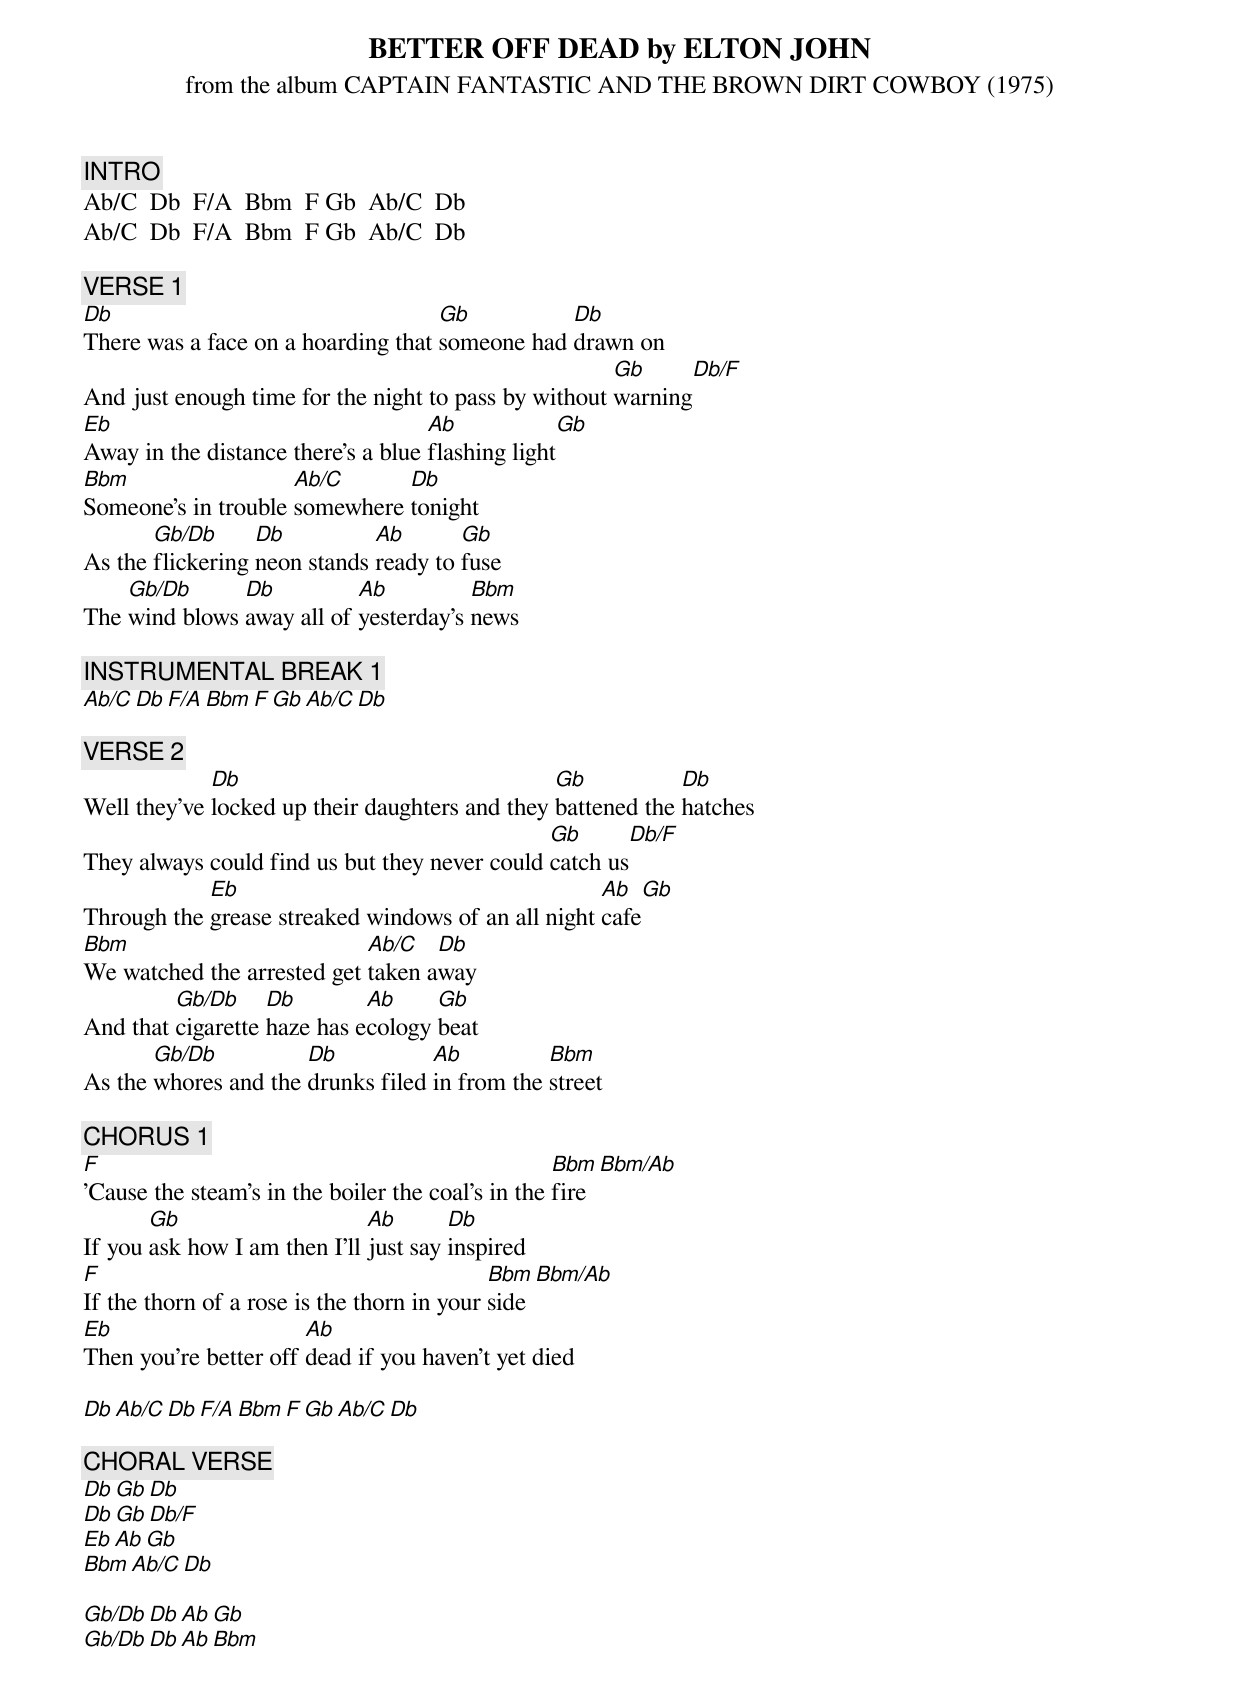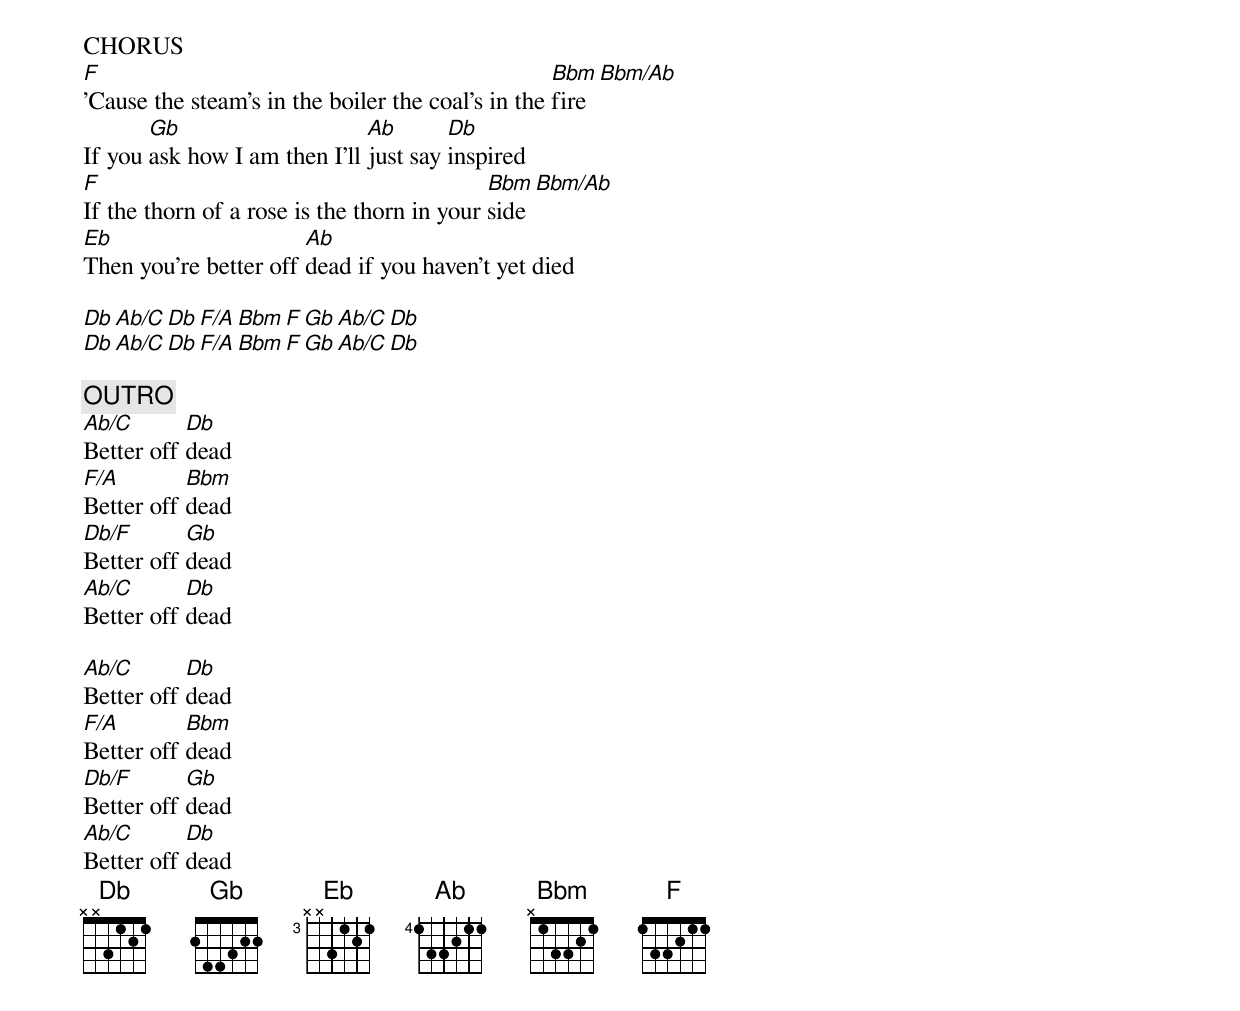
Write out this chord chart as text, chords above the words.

BETTER OFF DEAD by ELTON JOHN
from the album CAPTAIN FANTASTIC AND THE BROWN DIRT COWBOY (1975)

[INTRO]
Ab/C  Db  F/A  Bbm  F Gb  Ab/C  Db
Ab/C  Db  F/A  Bbm  F Gb  Ab/C  Db

[VERSE 1]
Db                                  Gb          Db
There was a face on a hoarding that someone had drawn on
                                                      Gb      Db/F
And just enough time for the night to pass by without warning
Eb                                  Ab             Gb
Away in the distance there's a blue flashing light
Bbm                  Ab/C      Db
Someone's in trouble somewhere tonight
       Gb/Db      Db          Ab       Gb
As the flickering neon stands ready to fuse
    Gb/Db      Db          Ab          Bbm
The wind blows away all of yesterday's news

[INSTRUMENTAL BREAK 1]
Ab/C  Db  F/A  Bbm  F Gb  Ab/C  Db

[VERSE 2]
             Db                                 Gb           Db
Well they've locked up their daughters and they battened the hatches
                                               Gb       Db/F
They always could find us but they never could catch us
            Eb                                      Ab   Gb
Through the grease streaked windows of an all night cafe
Bbm                         Ab/C   Db
We watched the arrested get taken away
         Gb/Db     Db        Ab     Gb
And that cigarette haze has ecology beat
       Gb/Db          Db           Ab          Bbm
As the whores and the drunks filed in from the street

[CHORUS 1]
F                                                  Bbm  Bbm/Ab
'Cause the steam's in the boiler the coal's in the fire
       Gb                     Ab       Db
If you ask how I am then I'll just say inspired
F                                           Bbm  Bbm/Ab
If the thorn of a rose is the thorn in your side
Eb                     Ab
Then you're better off dead if you haven't yet died

Db  Ab/C  Db  F/A  Bbm  F  Gb  Ab/C  Db

[CHORAL VERSE]
Db   Gb    Db
Db   Gb    Db/F
Eb   Ab    Gb
Bbm  Ab/C  Db

Gb/Db  Db  Ab  Gb
Gb/Db  Db  Ab  Bbm

CHORUS
F                                                  Bbm  Bbm/Ab
'Cause the steam's in the boiler the coal's in the fire
       Gb                     Ab       Db
If you ask how I am then I'll just say inspired
F                                           Bbm  Bbm/Ab
If the thorn of a rose is the thorn in your side
Eb                     Ab
Then you're better off dead if you haven't yet died

Db  Ab/C  Db  F/A  Bbm  F  Gb  Ab/C  Db
Db  Ab/C  Db  F/A  Bbm  F  Gb  Ab/C  Db

[OUTRO]
Ab/C       Db
Better off dead
F/A        Bbm
Better off dead
Db/F       Gb
Better off dead
Ab/C       Db
Better off dead

Ab/C       Db
Better off dead
F/A        Bbm
Better off dead
Db/F       Gb
Better off dead
Ab/C       Db
Better off dead
